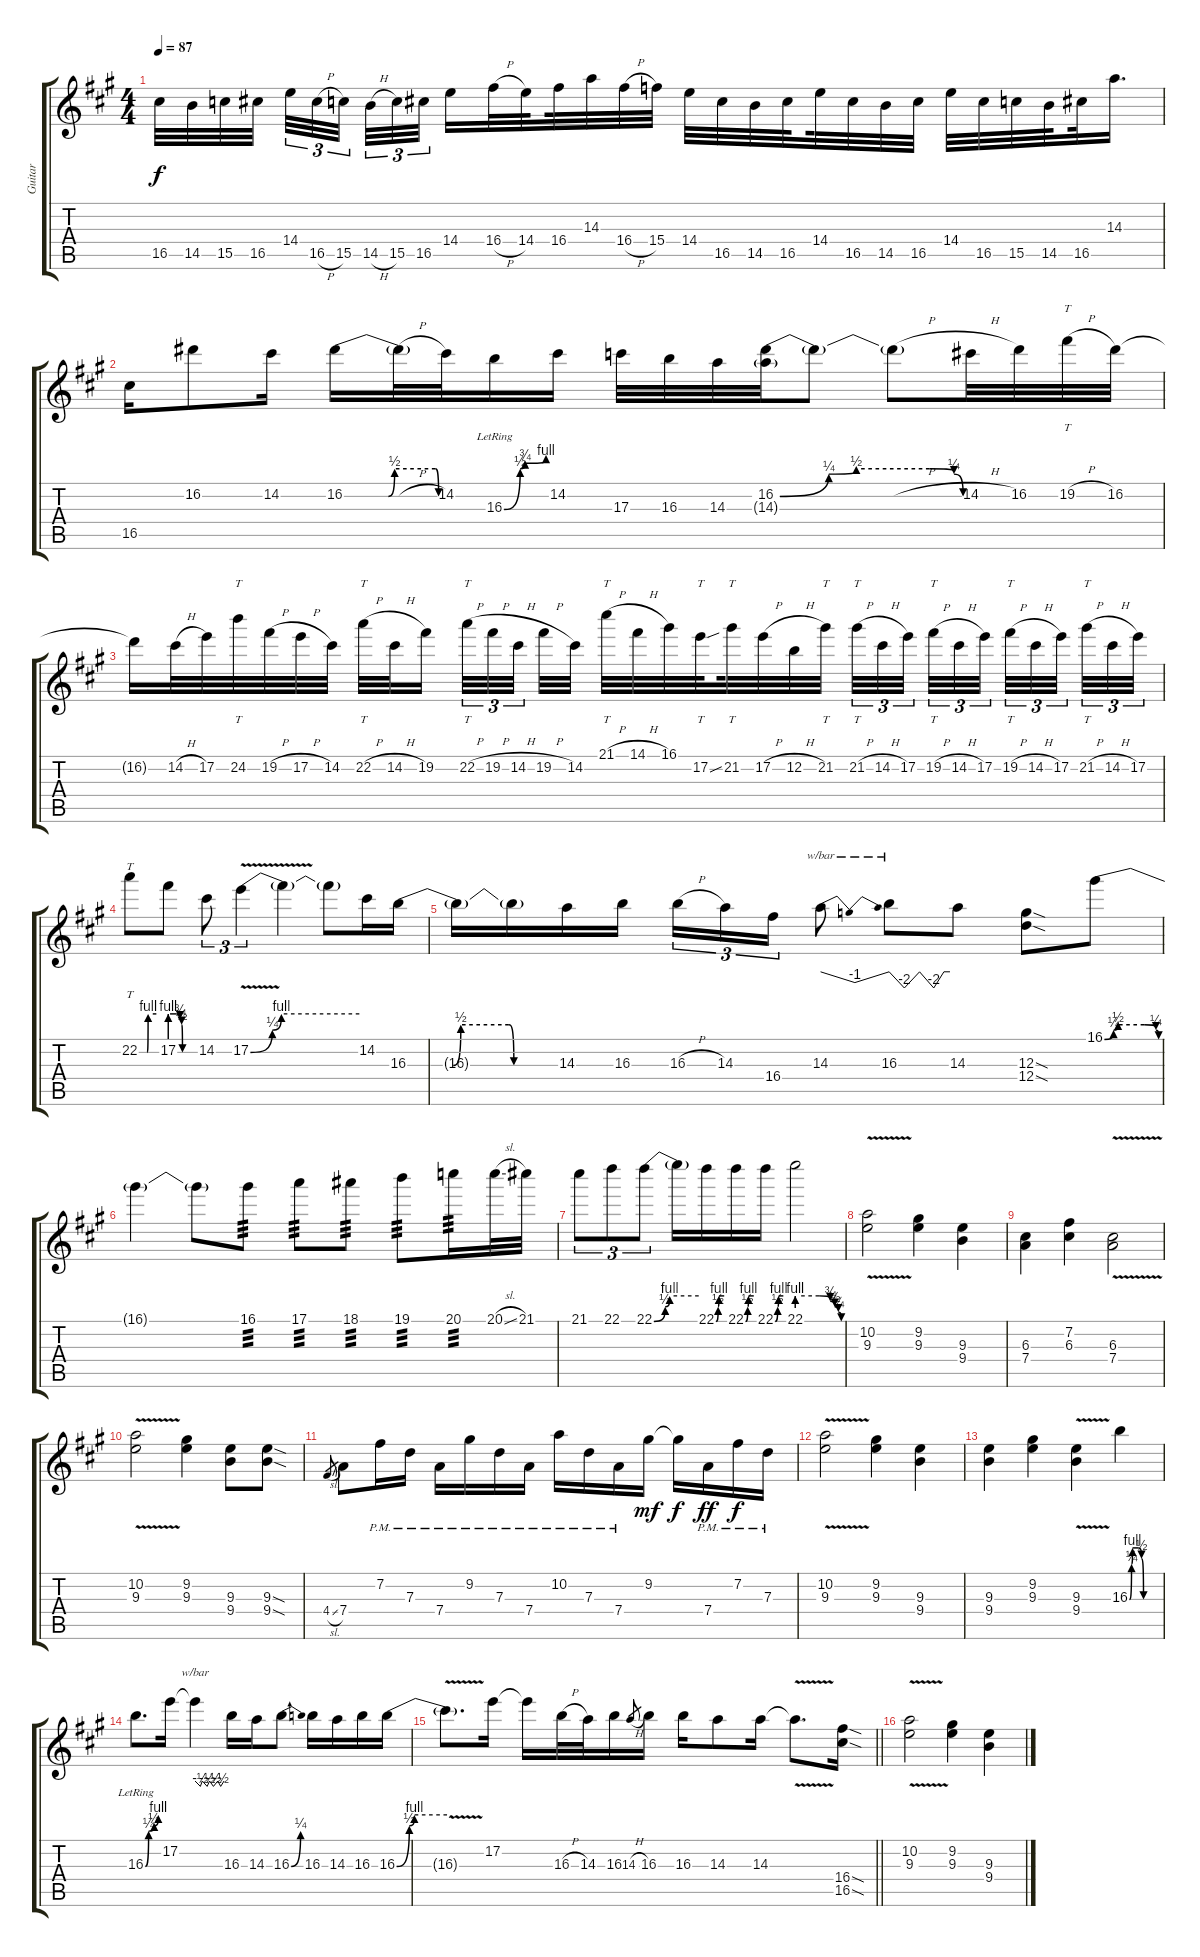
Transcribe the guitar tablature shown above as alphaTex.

\track ("Guitar" "Guitar") {instrument distortionguitar}
\staff {score tabs}
\tuning (E4 B3 G3 D3 A2 E2) {hide}
\ts (4 4)
\tempo 87
\clef g2
\ks f#minor
16.5.32{dy f} 14.5.32 15.5.32 16.5.32{beam splitsecondary} 14.4.32{tu (3 2)} 16.5{h}.32{tu (3 2)} 15.5.32{tu (3 2) beam splitsecondary} 14.5{h}.32{tu (3 2)} 15.5.32{tu (3 2)} 16.5.32{tu (3 2)} 14.4.16 16.4{h}.32 14.4.32{beam splitsecondary} 16.4.32 14.3.32 16.4{h}.32 15.4.32 14.4.32 16.5.32 14.5.32 16.5.32{beam splitsecondary} 14.4.32 16.5.32 14.5.32 16.5.32 14.4.32 16.5.32 15.5.32 14.5.32{beam splitsecondary} 16.5.32 14.3.16{d} |
16.5.16 16.2.8 14.2.16 16.2{be (custom 0 0 28 0 32 2 58 2 60 0)}.16 16.2{h t}.32 14.2.32 16.3{be (custom 0 0 23 2 30 3 60 4) lr}.16 14.2.16 17.3.32 16.3.32 14.3.32 (16.2{be (custom 0 0 16 1 25 2 49 2 57 1 60 0)} 14.3{g}).32 16.2{t}.8 16.2{h t}.8 14.2{h}.32 16.2.32 19.2{h}.32{tt} 16.2.32 |
16.2{t}.16 14.2{h}.32 17.2.32 24.2.32{tt} 19.2{h}.32 17.2{h}.32 14.2.32 22.2{h}.32{tt} 14.2{h}.32 19.2.16{beam splitsecondary} 22.2{h}.32{tt tu (3 2)} 19.2{h}.32{tu (3 2)} 14.2{h}.32{tu (3 2) beam splitsecondary} 19.2{h}.32 14.2.32 21.1{h}.32{tt} 14.1{h}.32 16.1.32 17.2{sou}.32{tt beam splitsecondary} 21.2.32{tt} 17.2{h}.32 12.2{h}.32 21.2.32{tt} 21.2{h}.32{tt tu (3 2)} 14.2{h}.32{tu (3 2)} 17.2.32{tu (3 2) beam splitsecondary} 19.2{h}.32{tt tu (3 2)} 14.2{h}.32{tu (3 2)} 17.2.32{tu (3 2) beam splitsecondary} 19.2{h}.32{tt tu (3 2)} 14.2{h}.32{tu (3 2)} 17.2.32{tu (3 2) beam splitsecondary} 21.2{h}.32{tt tu (3 2)} 14.2{h}.32{tu (3 2)} 17.2.32{tu (3 2)} |
22.2{be (custom 0 0 28 0 31 4 60 4)}.8{tt} 17.2{be (custom 0 4 15 4 24 3 28 2 30 0 60 0)}.8 14.2.8{tu (3 2)} 17.2{be (custom 0 0 12 1 17 4 60 4) v}.4{tu (3 2)} 17.2{t}.4 17.2{t}.8 14.2.16 16.3{be (custom 0 0 18 0 21 2 40 2 42 0 60 0)}.16 |
16.3{t}.16 16.3{t}.16 14.3.16 16.3.16 16.3{h}.16{tu (3 2)} 14.3.16{tu (3 2)} 16.4.16{tu (3 2)} 14.3.8{tbe (dip default 0 0 30 -4 60 0)} 16.3.8{tbe (custom default 0 0 15 -8 30 0 44 -8 54 0 60 0)} 14.3.8 (12.3{sod} 12.4{sod}).8 16.1{be (custom 0 0 10 1 15 2 44 2 57 1 60 0)}.8 |
16.1{t}.4 16.1{t}.8 16.1.8{tp 3} 17.1.8{tp 3} 18.1.8{tp 3} 19.1.8{tp 3} 20.1.16{tp 3} 20.1{sl}.32 21.1.32 |
21.1.8{tu (3 2)} 22.1.8{tu (3 2)} 22.1{be (custom 0 0 15 2 21 4 60 4)}.8{tu (3 2)} 22.1{t}.16 22.1{be (custom 0 0 15 2 21 4 60 4)}.16 22.1{be (custom 0 0 15 2 21 4 60 4)}.16 22.1{be (custom 0 0 18 2 25 4 60 4)}.16 22.1{be (custom 0 4 30 4 45 3 51 2 56 1 60 0)}.2 |
(10.2{v} 9.3{v}).2{volume 10 instrument distortionguitar} (9.2 9.3).4 (9.3 9.4).4 |
(6.3 7.4).4 (7.2 6.3).4 (6.3{v} 7.4{v}).2 |
(10.2 9.3{v}).2 (9.2 9.3).4 (9.3 9.4).8 (9.3{sod} 9.4{sod}).8 |
4.4{sl}.8{gr} 7.4.8 7.2{pm}.16 7.3{pm}.16 7.4{pm}.16 9.2{pm}.16 7.3{pm}.16 7.4{pm}.16 10.2{pm}.16 7.3{pm}.16 7.4{pm}.16 9.2.16{dy mf} 9.2{t}.16{dy f} 7.4{pm}.16{dy ff} 7.2{pm}.16{dy f} 7.3{pm}.16 |
(10.2 9.3{v}).2 (9.2 9.3).4 (9.3 9.4).4 |
(9.3 9.4).4 (9.2 9.3).4 (9.3{v} 9.4{v}).4 16.3{be (custom 0 0 4 1 6 4 17 4 24 2 28 0 60 0)}.4 |
16.3{be (custom 0 0 15 1 41 2 60 4) lr}.8{d} 17.2.16 17.2{t}.4{tbe (custom default 0 0 11 -2 15 0 25 -2 30 0 38 -2 47 0 53 -2 60 0)} 16.3.16 14.3.16 16.3{be (bend 0 0 60 1)}.8 16.3.16 14.3.16 16.3.16 16.3{be (custom 0 0 15 2 21 4 60 4)}.16 |
\barLineRight lightlight
16.3{v t}.8{d} 17.2.16 17.2{t}.16 16.3{h}.32 14.3.32 16.3.16 14.3{h}.8{gr} 16.3.16 16.3.16 14.3.8 14.3.16 14.3{v t}.8{d} (16.4{sod} 16.5{sod}).16 |
(10.2{v} 9.3{v}).2 (9.2 9.3).4 (9.3{ss} 9.4{ss}).4
